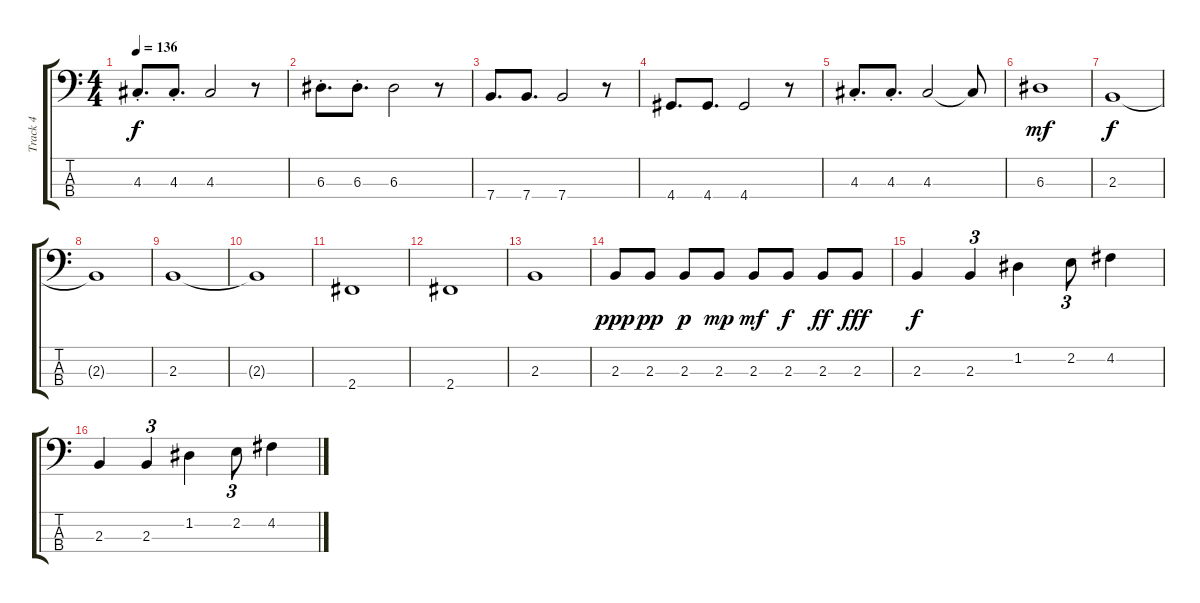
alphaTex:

\track ("Track 4" "Track 4") {instrument electricbassfinger}
\staff {score tabs}
\tuning (G2 D2 A1 E1) {hide}
\ts (4 4)
\tempo 136
\clef f4
\ks c
4.3{st}.8{d dy f} 4.3{st}.8{d} 4.3.2 r.8 |
6.3{st}.8{d} 6.3{st}.8{d} 6.3.2 r.8 |
7.4.8{d} 7.4.8{d} 7.4.2 r.8 |
4.4.8{d} 4.4.8{d} 4.4.2 r.8 |
4.3{st}.8{d} 4.3{st}.8{d} 4.3.2 4.3{t}.8 |
6.3.1{dy mf} |
2.3.1{dy f} |
2.3{t}.1 |
2.3.1 |
2.3{t}.1 |
2.4.1 |
2.4.1 |
2.3.1 |
2.3.8{dy ppp} 2.3.8{dy pp} 2.3.8{dy p} 2.3.8{dy mp} 2.3.8{dy mf} 2.3.8{dy f} 2.3.8{dy ff} 2.3.8{dy fff} |
2.3.4{dy f} 2.3.4{tu (3 2)} 1.2.4 2.2.8{tu (3 2)} 4.2.4 |
2.3.4 2.3.4{tu (3 2)} 1.2.4 2.2.8{tu (3 2)} 4.2.4
